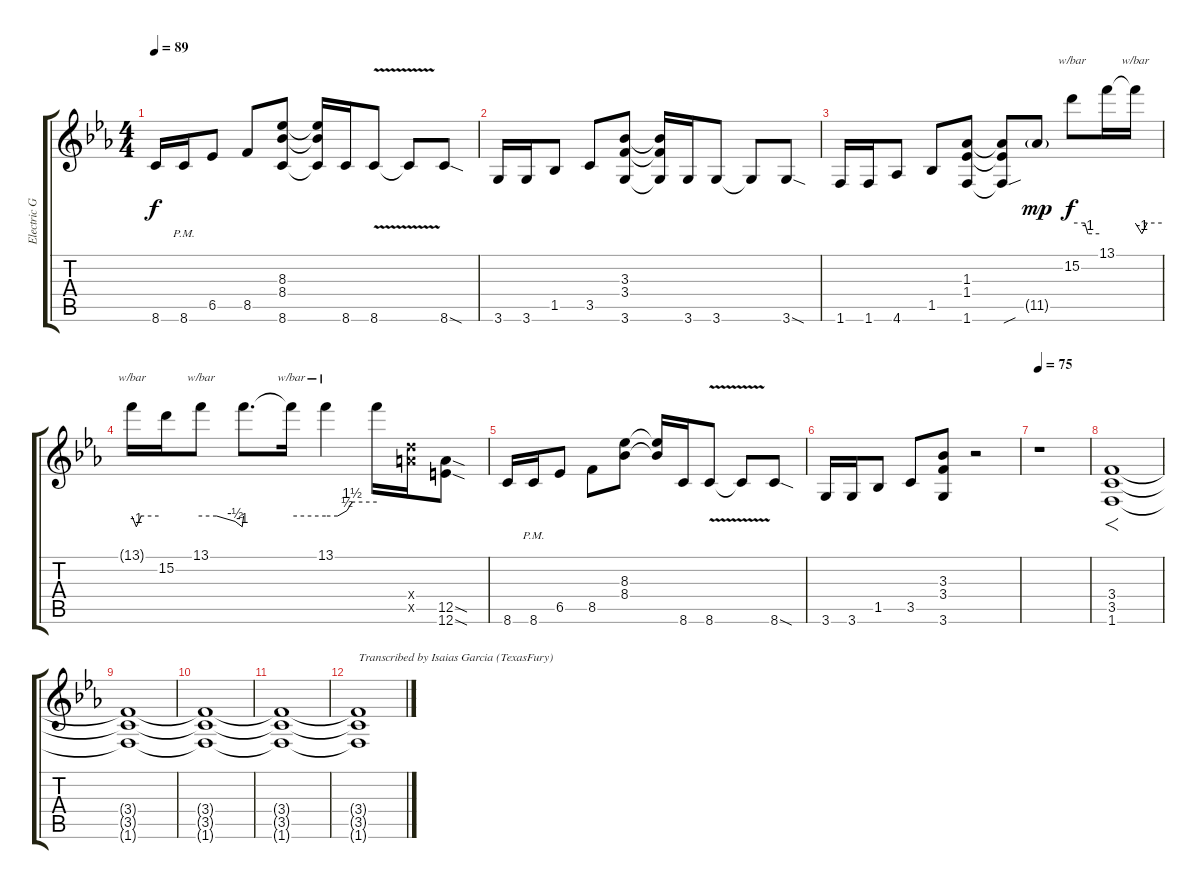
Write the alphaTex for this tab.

\track ("Electric Guitar" "Electric G") {instrument distortionguitar}
\staff {score tabs}
\tuning (E4 B3 G3 D3 A2 E2) {hide}
\ts (4 4)
\tempo 89
\clef g2
\ks eb
8.6.16{dy f} 8.6{pm}.16 6.5.8 8.5.8 (8.3 8.4 8.6).8 (8.3{t} 8.4{t} 8.6{t}).16 8.6.16 8.6{v}.8 8.6{t}.8 8.6{sod}.8 |
3.6.16 3.6.16 1.5.8 3.5.8 (3.3 3.4 3.6).8 (3.3{t} 3.4{t} 3.6{t}).16 3.6.16 3.6.8 3.6{t}.8 3.6{sod}.8 |
1.6.16 1.6.16 4.6.8 1.5.8 (1.3 1.4 1.6).8 (1.3{t} 1.4{t} 1.6{sou t}).8 11.5{g}.8{dy mp} 15.2.8{tbe (custom default 0 0 28 0 35 -4 60 -4) dy f} 13.1.16 13.1{t}.16{tbe (custom default 0 0 15 -4 27 0 60 0)} |
13.1{t}.16{tbe (custom default 0 0 10 -4 21 0 60 0)} 15.2.16 13.1.8{tbe (custom default 0 0 22 0 48 -2 58 -4 60 0)} 13.1{t}.8{d} 13.1{t}.16{tbe (hold default 0 0 60 0)} 13.1.4{tbe (custom default 0 0 14 0 25 2 31 6 60 6)} 13.1{t}.16 (12.4{x} 12.5{x}).16 (12.5{sod} 12.6{sod}).8 |
8.6.16 8.6{pm}.16 6.5.8 8.5.8 (8.3 8.4).8 (8.3{t} 8.4{t}).16 8.6.16 8.6{v}.8 8.6{t}.8 8.6{sod}.8 |
3.6.16 3.6.16 1.5.8 3.5.8 (3.3 3.4 3.6).8{volume 0} r.2 |
\tempo 75
r.1 |
(3.4 3.5 1.6).1{f volume 4} |
(3.4{t} 3.5{t} 1.6{t}).1 |
(3.4{t} 3.5{t} 1.6{t}).1 |
(3.4{t} 3.5{t} 1.6{t}).1{volume 0} |
(3.4{t} 3.5{t} 1.6{t}).1{txt "Transcribed by Isaias Garcia (TexasFury)"}
